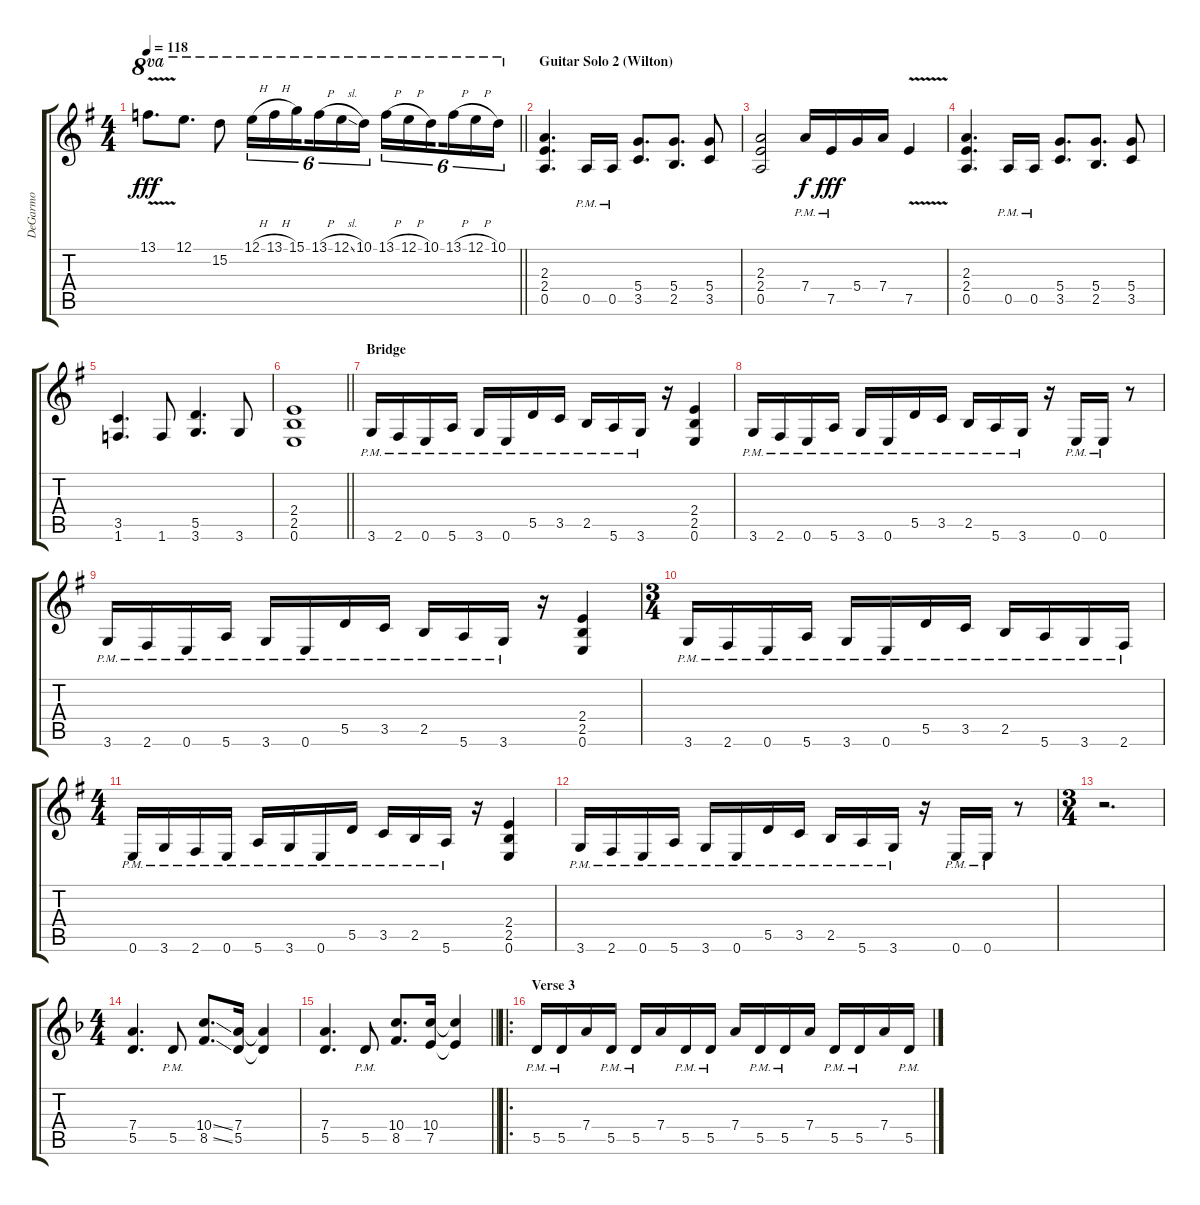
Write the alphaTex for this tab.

\track ("DeGarmo" "DeGarmo") {instrument distortionguitar}
\staff {score tabs}
\tuning (E4 B3 G3 D3 A2 E2) {hide}
\ts (4 4)
\tempo 118
\clef g2
\barLineRight lightlight
\ks g
13.1{v}.8{d ot 8va dy fff} 12.1.8{d ot 8va} 15.2.8{ot 8va} 12.1{h}.16{tu (6 4) ot 8va} 13.1{h}.16{tu (6 4) ot 8va} 15.1.16{tu (6 4) ot 8va beam splitsecondary} 13.1{h}.16{tu (6 4) ot 8va} 12.1{sl}.16{tu (6 4) ot 8va} 10.1.16{tu (6 4) ot 8va} 13.1{h}.16{tu (6 4) ot 8va} 12.1{h}.16{tu (6 4) ot 8va} 10.1.16{tu (6 4) ot 8va beam splitsecondary} 13.1{h}.16{tu (6 4) ot 8va} 12.1{h}.16{tu (6 4) ot 8va} 10.1.16{tu (6 4) ot 8va} |
\section ("" "Guitar Solo 2 (Wilton)")
(2.3 2.4 0.5).4{d volume 9} 0.5{pm}.16 0.5{pm}.16 (5.4 3.5).8{d} (5.4 2.5).8{d} (5.4 3.5).8 |
(2.3 2.4 0.5).2 7.4{pm}.16{dy f} 7.5{pm}.16{dy fff} 5.4.16 7.4.16 7.5{v}.4 |
(2.3 2.4 0.5).4{d} 0.5{pm}.16 0.5{pm}.16 (5.4 3.5).8{d} (5.4 2.5).8{d} (5.4 3.5).8 |
(3.5 1.6).4{d} 1.6.8 (5.5 3.6).4{d} 3.6.8 |
\barLineRight lightlight
(2.4 2.5 0.6).1 |
\section ("" "Bridge")
3.6{pm}.16 2.6{pm}.16 0.6{pm}.16 5.6{pm}.16 3.6{pm}.16 0.6{pm}.16 5.5{pm}.16 3.5{pm}.16 2.5{pm}.16 5.6{pm}.16 3.6{pm}.16 r.16 (2.4 2.5 0.6).4 |
3.6{pm}.16 2.6{pm}.16 0.6{pm}.16 5.6{pm}.16 3.6{pm}.16 0.6{pm}.16 5.5{pm}.16 3.5{pm}.16 2.5{pm}.16 5.6{pm}.16 3.6{pm}.16 r.16 0.6{pm}.16 0.6{pm}.16 r.8 |
3.6{pm}.16 2.6{pm}.16 0.6{pm}.16 5.6{pm}.16 3.6{pm}.16 0.6{pm}.16 5.5{pm}.16 3.5{pm}.16 2.5{pm}.16 5.6{pm}.16 3.6{pm}.16 r.16 (2.4 2.5 0.6).4 |
\ts (3 4)
3.6{pm}.16 2.6{pm}.16 0.6{pm}.16 5.6{pm}.16 3.6{pm}.16 0.6{pm}.16 5.5{pm}.16 3.5{pm}.16 2.5{pm}.16 5.6{pm}.16 3.6{pm}.16 2.6{pm}.16 |
\ts (4 4)
0.6{pm}.16 3.6{pm}.16 2.6{pm}.16 0.6{pm}.16 5.6{pm}.16 3.6{pm}.16 0.6{pm}.16 5.5{pm}.16 3.5{pm}.16 2.5{pm}.16 5.6{pm}.16 r.16 (2.4 2.5 0.6).4 |
3.6{pm}.16 2.6{pm}.16 0.6{pm}.16 5.6{pm}.16 3.6{pm}.16 0.6{pm}.16 5.5{pm}.16 3.5{pm}.16 2.5{pm}.16 5.6{pm}.16 3.6{pm}.16 r.16 0.6{pm}.16 0.6{pm}.16 r.8 |
\ts (3 4)
r.2{d} |
\ts (4 4)
\ks f
(7.4 5.5).4{d} 5.5{pm}.8 (10.4{ss} 8.5{ss}).8{d} (7.4 5.5).16 (7.4{t} 5.5{t}).4 |
\barLineRight lightlight
(7.4 5.5).4{d} 5.5{pm}.8 (10.4 8.5).8{d} (10.4 7.5).16 (10.4{t} 7.5{t}).4 |
\ro
\section ("" "Verse 3")
5.5{pm}.16 5.5{pm}.16 7.4.16 5.5{pm}.16 5.5{pm}.16 7.4.16 5.5{pm}.16 5.5{pm}.16 7.4.16 5.5{pm}.16 5.5{pm}.16 7.4.16 5.5{pm}.16 5.5{pm}.16 7.4.16 5.5{pm}.16
